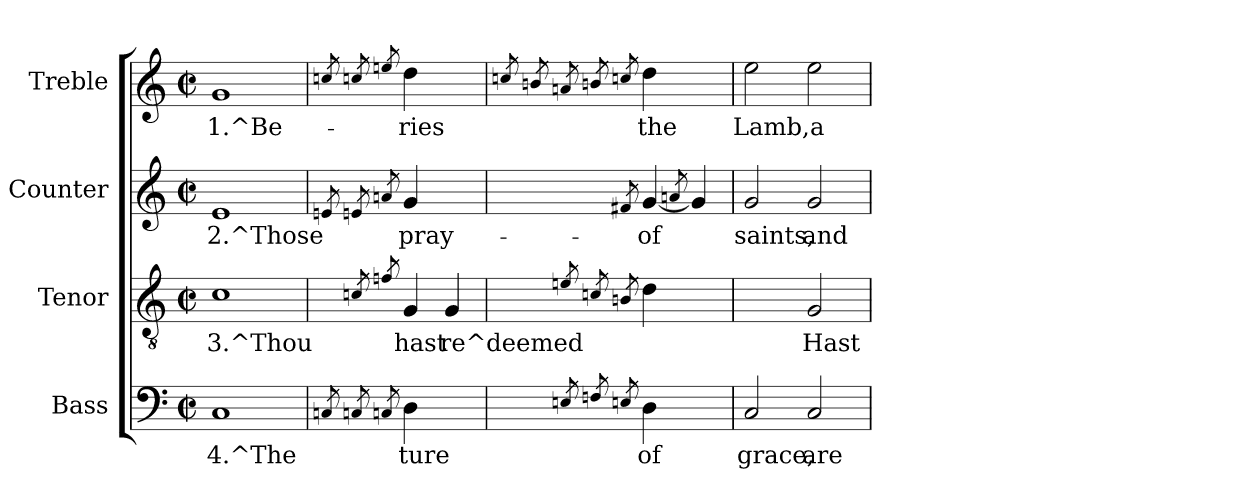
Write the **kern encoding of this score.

**kern	**text	**kern	**text	**kern	**text	**kern	**text
*part4	*part4	*part3	*part3	*part2	*part2	*part1	*part1
*staff4	*staff4	*staff3	*staff3	*staff2	*staff2	*staff1	*staff1
*I"Bass	*	*I"Tenor	*	*I"Counter	*	*I"Treble	*
*I'B.	*	*I'T.	*	*I'C.	*	*I'Tr.	*
!!LO:PB:g=z
*stria5	*	*stria5	*	*stria5	*	*stria5	*
*clefF4	*	*clefGv2	*	*clefG2	*	*clefG2	*
*k[]	*	*k[]	*	*k[]	*	*k[]	*
*C:	*	*C:	*	*C:	*	*C:	*
*M2/2	*	*M2/2	*	*M2/2	*	*M2/2	*
*met(c|)	*	*met(c|)	*	*met(c|)	*	*met(c|)	*
=1	=1	=1	=1	=1	=1	=1	=1
!	!LO:LY:b:rj	!	!LO:LY:b:rj	!	!LO:LY:b:rj	!	!LO:LY:b:rj
1C	4.^The	1c	3.^Thou	1e	2.^Those	1g	1.^Be-
=2	=2	=2	=2	=2	=2	=2	=2
8qCn/	.	.	.	8qen/	.	8qccn/	.
8qCn/	.	8qcn/	.	8qen/	.	8qccn/	.
8qCn/	.	8qfn/	.	8qan/	.	8qeen/	.
!	!LO:LY:b:rj	!	!LO:LY:b:rj	!	!LO:LY:b:rj	!	!LO:LY:b:rj
4D\	ture	4G/	hast	4g/	pray-	4dd\	-ries
!	!	!	!LO:LY:b:rj	!	!	!	!
4ryy	.	4G/	re^deemed-	4ryy	.	4ryy	.
=3	=3	=3	=3	=3	=3	=3	=3
.	.	.	.	.	.	8qccn/	.
.	.	.	.	.	.	8qbn/	.
8qEn/	.	8qen/	.	.	.	8qan/	.
8qFn/	.	8qcn/	.	.	.	8qbn/	.
8qEn/	.	8qBn/	.	8qf#X/	.	8qccn/	.
!	!LO:LY:b:rj	!	!LO:LY:b:rj	!	!LO:LY:b:rj	!	!LO:LY:b:rj
4D\	of	4d\	--	[<4g/	-of	4dd\	the
.	.	.	.	8qan/	.	.	.
!	!	!	!	!	!LO:LY:b:rj	!	!
4ryy	.	4ryy	.	4g/]	.	4ryy	.
=4	=4	=4	=4	=4	=4	=4	=4
!	!LO:LY:b:rj	!	!	!	!LO:LY:b:rj	!	!LO:LY:b:rj
2C/	grace,	2ryy	.	2g/	saints,	2ee\	Lamb,
!	!LO:LY:b:rj	!	!LO:LY:b:rj	!	!LO:LY:b:rj	!	!LO:LY:b:rj
2C/	are	2G/	-Hast	2g/	and	2ee\	a-
=	=	=	=	=	=	=	=
*-	*-	*-	*-	*-	*-	*-	*-
